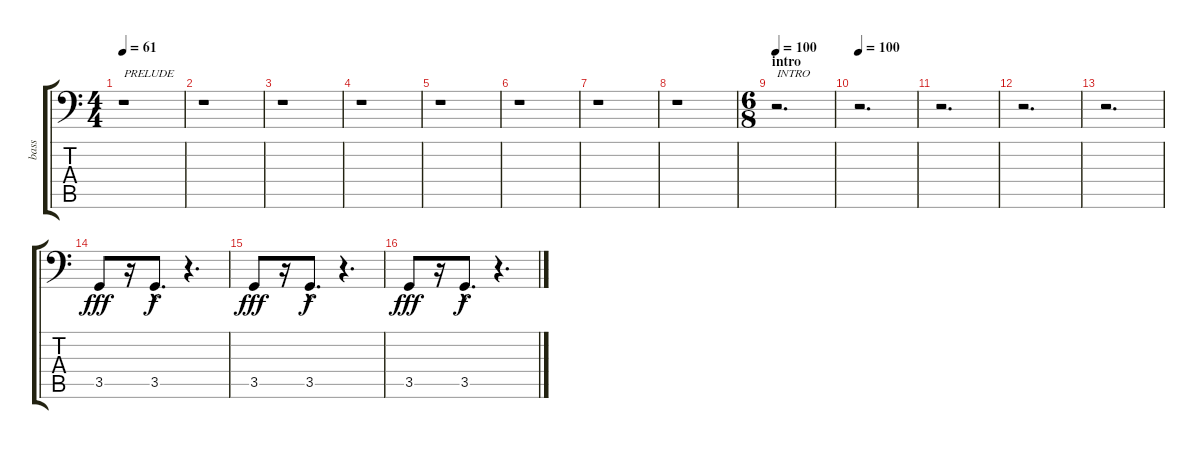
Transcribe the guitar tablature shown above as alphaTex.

\track ("bass" "bass") {instrument electricbassfinger}
\staff {score tabs}
\tuning (C3 G2 D2 A1 E1 B0) {hide}
\ts (4 4)
\tempo 61
\clef f4
\ks c
r.1{txt "PRELUDE" dy fff instrument electricbassfinger} |
r.1 |
r.1 |
r.1 |
r.1 |
r.1 |
r.1 |
r.1 |
\ts (6 8)
\section ("" "intro")
\tempo 100
r.2{d txt "INTRO"} |
\tempo 100
r.2{d} |
r.2{d} |
r.2{d} |
r.2{d} |
3.5.8 r.16 3.5{hac}.8{d dy f} r.4{d} |
3.5.8{dy fff} r.16 3.5{hac}.8{d dy f} r.4{d} |
3.5.8{dy fff} r.16 3.5{hac}.8{d dy f} r.4{d}
